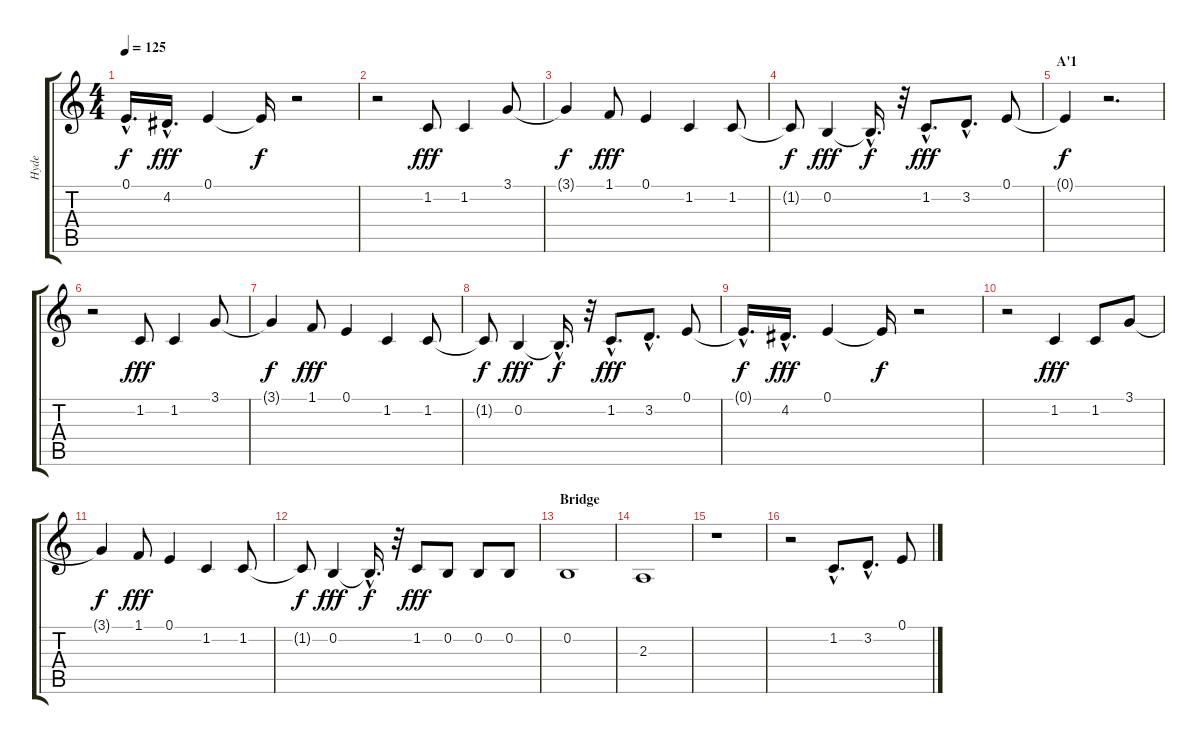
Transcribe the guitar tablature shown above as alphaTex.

\track ("Hyde" "Hyde") {instrument tenorsax}
\staff {score tabs}
\tuning (E4 B3 G3 D3 A2 E2) {hide}
\ts (4 4)
\tempo 125
\clef g2
\ks c
0.1{hac t}.16{d dy f} 4.2{hac}.16{d dy fff} 0.1.4 0.1{t}.16{dy f} r.2 |
r.2 1.2.8{dy fff} 1.2.4 3.1.8 |
3.1{t}.4{dy f} 1.1.8{dy fff} 0.1.4 1.2.4 1.2.8 |
1.2{t}.8{dy f} 0.2.4{dy fff} 0.2{hac t}.16{d dy f} r.32 1.2{hac}.8{d dy fff} 3.2{hac}.8{d} 0.1.8 |
\section ("" "A'1")
0.1{t}.4{dy f} r.2{d} |
r.2 1.2.8{dy fff} 1.2.4 3.1.8 |
3.1{t}.4{dy f} 1.1.8{dy fff} 0.1.4 1.2.4 1.2.8 |
1.2{t}.8{dy f} 0.2.4{dy fff} 0.2{hac t}.16{d dy f} r.32 1.2{hac}.8{d dy fff} 3.2{hac}.8{d} 0.1.8 |
0.1{hac t}.16{d dy f} 4.2{hac}.16{d dy fff} 0.1.4 0.1{t}.16{dy f} r.2 |
r.2 1.2.4{dy fff} 1.2.8 3.1.8 |
3.1{t}.4{dy f} 1.1.8{dy fff} 0.1.4 1.2.4 1.2.8 |
1.2{t}.8{dy f} 0.2.4{dy fff} 0.2{hac t}.16{d dy f} r.32 1.2.8{dy fff} 0.2.8 0.2.8 0.2.8 |
\section ("" "Bridge")
0.2.1 |
2.3.1 |
r.1 |
r.2 1.2{hac}.8{d} 3.2{hac}.8{d} 0.1.8
